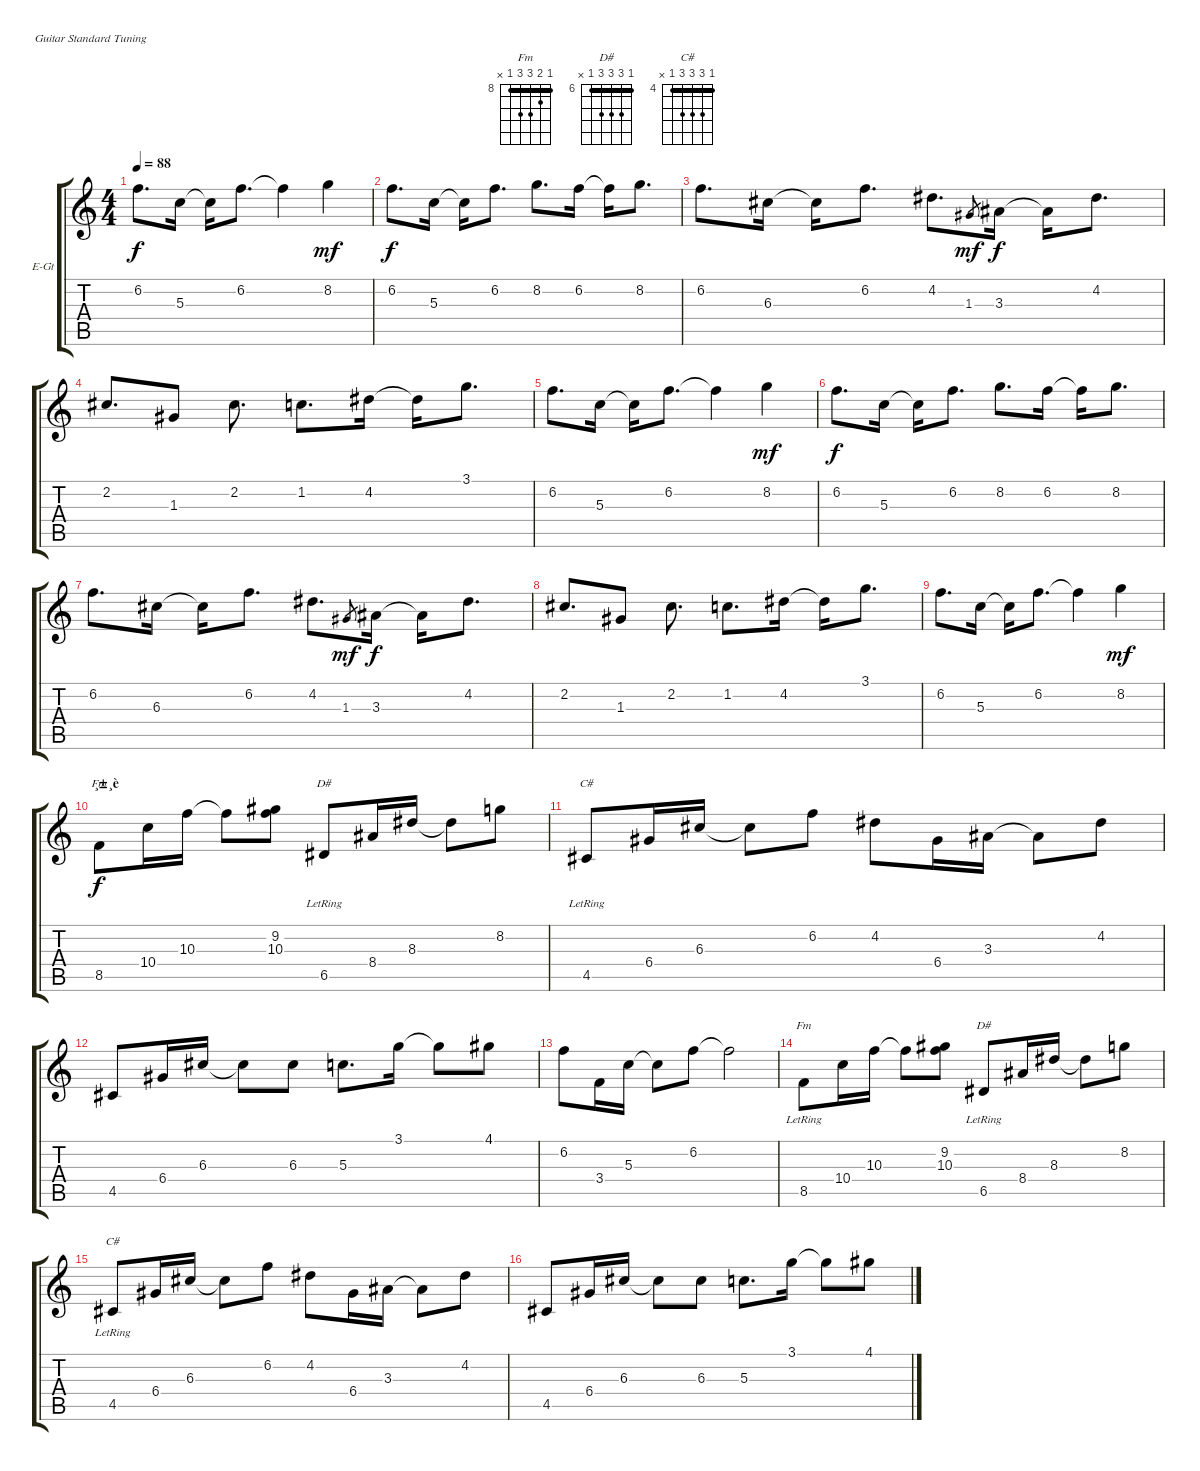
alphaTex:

\bracketExtendMode groupsimilarinstruments
\firstSystemTrackNameOrientation horizontal
\otherSystemsTrackNameOrientation horizontal
\track ("½Ú×à" "E-Gt") {instrument electricguitarmuted}
\staff {score tabs}
\tuning (E4 B3 G3 D3 A2 E2)
\chord ("Fm" 8 9 10 10 8 x) {firstfret 8 barre 8}
\chord ("D#" 6 8 8 8 6 x) {firstfret 6 barre 6}
\chord ("C#" 4 6 6 6 4 x) {firstfret 4 barre 4}
\ts (4 4)
\tempo 88
\clef g2
\ks c
6.2.8{d dy f} 5.3.16 5.3{t}.16 6.2.8{d} 6.2{t}.4 8.2.4{dy mf} |
6.2.8{d dy f} 5.3.16 5.3{t}.16 6.2.8{d} 8.2.8{d} 6.2.16 6.2{t}.16 8.2.8{d} |
6.2.8{d} 6.3.16 6.3{t}.16 6.2.8{d} 4.2.8{d} 1.3.8{gr dy mf} 3.3.16{dy f} 3.3{t}.16 4.2.8{d} |
2.2.8{d} 1.3.8 2.2.8{d} 1.2.8{d} 4.2.16 4.2{t}.16 3.1.8{d} |
6.2.8{d} 5.3.16 5.3{t}.16 6.2.8{d} 6.2{t}.4 8.2.4{dy mf} |
6.2.8{d dy f} 5.3.16 5.3{t}.16 6.2.8{d} 8.2.8{d} 6.2.16 6.2{t}.16 8.2.8{d} |
6.2.8{d} 6.3.16 6.3{t}.16 6.2.8{d} 4.2.8{d} 1.3.8{gr dy mf} 3.3.16{dy f} 3.3{t}.16 4.2.8{d} |
2.2.8{d} 1.3.8 2.2.8{d} 1.2.8{d} 4.2.16 4.2{t}.16 3.1.8{d} |
6.2.8{d} 5.3.16 5.3{t}.16 6.2.8{d} 6.2{t}.4 8.2.4{dy mf} |
\section ("" "¸±¸è")
8.5.8{ch "Fm" dy f} 10.4.16 10.3.16 10.3{t}.8 (9.2 10.3).8 6.5{lr}.8{ch "D#"} 8.4.16 8.3.16 8.3{t}.8 8.2.8 |
4.5{lr}.8{ch "C#"} 6.4.16 6.3.16 6.3{t}.8 6.2.8 4.2.8 6.4.16 3.3.16 3.3{t}.8 4.2.8 |
4.5.8 6.4.16 6.3.16 6.3{t}.8 6.3.8 5.3.8{d} 3.1.16 3.1{t}.8 4.1.8 |
6.2.8 3.4.16 5.3.16 5.3{t}.8 6.2.8 6.2{t}.2 |
8.5{lr}.8{ch "Fm"} 10.4.16 10.3.16 10.3{t}.8 (9.2 10.3).8 6.5{lr}.8{ch "D#"} 8.4.16 8.3.16 8.3{t}.8 8.2.8 |
4.5{lr}.8{ch "C#"} 6.4.16 6.3.16 6.3{t}.8 6.2.8 4.2.8 6.4.16 3.3.16 3.3{t}.8 4.2.8 |
4.5.8 6.4.16 6.3.16 6.3{t}.8 6.3.8 5.3.8{d} 3.1.16 3.1{t}.8 4.1.8
